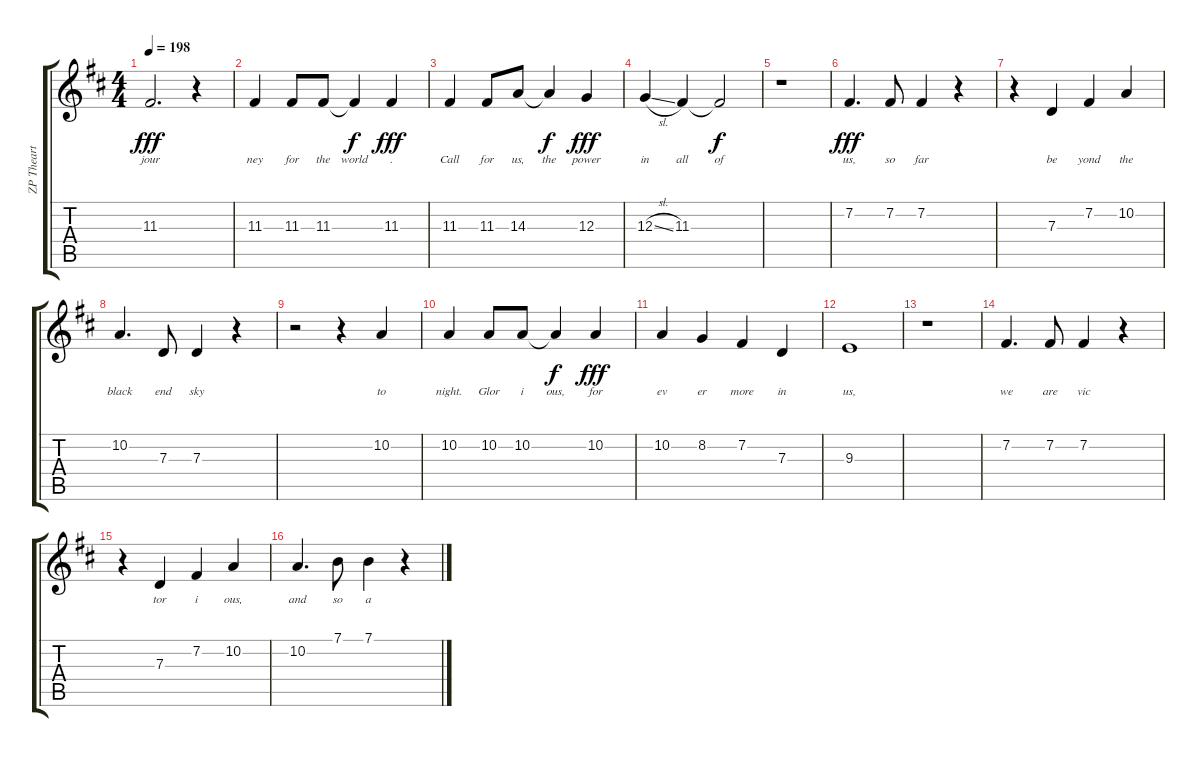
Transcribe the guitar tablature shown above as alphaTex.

\track ("ZP Theart" "ZP Theart") {instrument lead2sawtooth}
\staff {score tabs}
\tuning (E4 B3 G3 D3 A2 E2) {hide}
\ts (4 4)
\tempo 198
\clef g2
\ks bminor
11.3.2{d lyrics (0 "jour") lyrics (1 "") lyrics (2 "") lyrics (3 "") lyrics (4 "") dy fff} r.4 |
11.3.4{lyrics (0 "ney") lyrics (1 "") lyrics (2 "") lyrics (3 "") lyrics (4 "")} 11.3.8{lyrics (0 "for") lyrics (1 "") lyrics (2 "") lyrics (3 "") lyrics (4 "")} 11.3.8{lyrics (0 "the") lyrics (1 "") lyrics (2 "") lyrics (3 "") lyrics (4 "")} 11.3{t}.4{lyrics (0 "world") lyrics (1 "") lyrics (2 "") lyrics (3 "") lyrics (4 "") dy f} 11.3.4{lyrics (0 ".") lyrics (1 "") lyrics (2 "") lyrics (3 "") lyrics (4 "") dy fff} |
11.3.4{lyrics (0 "Call") lyrics (1 "") lyrics (2 "") lyrics (3 "") lyrics (4 "")} 11.3.8{lyrics (0 "for") lyrics (1 "") lyrics (2 "") lyrics (3 "") lyrics (4 "")} 14.3.8{lyrics (0 "us,") lyrics (1 "") lyrics (2 "") lyrics (3 "") lyrics (4 "")} 14.3{t}.4{lyrics (0 "the") lyrics (1 "") lyrics (2 "") lyrics (3 "") lyrics (4 "") dy f} 12.3.4{lyrics (0 "power") lyrics (1 "") lyrics (2 "") lyrics (3 "") lyrics (4 "") dy fff} |
12.3{sl}.4{lyrics (0 "in") lyrics (1 "") lyrics (2 "") lyrics (3 "") lyrics (4 "")} 11.3.4{lyrics (0 "all") lyrics (1 "") lyrics (2 "") lyrics (3 "") lyrics (4 "")} 11.3{t}.2{lyrics (0 "of") lyrics (1 "") lyrics (2 "") lyrics (3 "") lyrics (4 "") dy f} |
r.1 |
7.2.4{d lyrics (0 "us,") lyrics (1 "") lyrics (2 "") lyrics (3 "") lyrics (4 "") dy fff} 7.2.8{lyrics (0 "so") lyrics (1 "") lyrics (2 "") lyrics (3 "") lyrics (4 "")} 7.2.4{lyrics (0 "far") lyrics (1 "") lyrics (2 "") lyrics (3 "") lyrics (4 "")} r.4 |
r.4 7.3.4{lyrics (0 "be") lyrics (1 "") lyrics (2 "") lyrics (3 "") lyrics (4 "")} 7.2.4{lyrics (0 "yond") lyrics (1 "") lyrics (2 "") lyrics (3 "") lyrics (4 "")} 10.2.4{lyrics (0 "the") lyrics (1 "") lyrics (2 "") lyrics (3 "") lyrics (4 "")} |
10.2.4{d lyrics (0 "black") lyrics (1 "") lyrics (2 "") lyrics (3 "") lyrics (4 "")} 7.3.8{lyrics (0 "end") lyrics (1 "") lyrics (2 "") lyrics (3 "") lyrics (4 "")} 7.3.4{lyrics (0 "sky") lyrics (1 "") lyrics (2 "") lyrics (3 "") lyrics (4 "")} r.4 |
r.2 r.4 10.2.4{lyrics (0 "to") lyrics (1 "") lyrics (2 "") lyrics (3 "") lyrics (4 "")} |
10.2.4{lyrics (0 "night.") lyrics (1 "") lyrics (2 "") lyrics (3 "") lyrics (4 "")} 10.2.8{lyrics (0 "Glor") lyrics (1 "") lyrics (2 "") lyrics (3 "") lyrics (4 "")} 10.2.8{lyrics (0 "i") lyrics (1 "") lyrics (2 "") lyrics (3 "") lyrics (4 "")} 10.2{t}.4{lyrics (0 "ous,") lyrics (1 "") lyrics (2 "") lyrics (3 "") lyrics (4 "") dy f} 10.2.4{lyrics (0 "for") lyrics (1 "") lyrics (2 "") lyrics (3 "") lyrics (4 "") dy fff} |
10.2.4{lyrics (0 "ev") lyrics (1 "") lyrics (2 "") lyrics (3 "") lyrics (4 "")} 8.2.4{lyrics (0 "er") lyrics (1 "") lyrics (2 "") lyrics (3 "") lyrics (4 "")} 7.2.4{lyrics (0 "more") lyrics (1 "") lyrics (2 "") lyrics (3 "") lyrics (4 "")} 7.3.4{lyrics (0 "in") lyrics (1 "") lyrics (2 "") lyrics (3 "") lyrics (4 "")} |
9.3.1{lyrics (0 "us,") lyrics (1 "") lyrics (2 "") lyrics (3 "") lyrics (4 "")} |
r.1 |
7.2.4{d lyrics (0 "we") lyrics (1 "") lyrics (2 "") lyrics (3 "") lyrics (4 "")} 7.2.8{lyrics (0 "are") lyrics (1 "") lyrics (2 "") lyrics (3 "") lyrics (4 "")} 7.2.4{lyrics (0 "vic") lyrics (1 "") lyrics (2 "") lyrics (3 "") lyrics (4 "")} r.4 |
r.4 7.3.4{lyrics (0 "tor") lyrics (1 "") lyrics (2 "") lyrics (3 "") lyrics (4 "")} 7.2.4{lyrics (0 "i") lyrics (1 "") lyrics (2 "") lyrics (3 "") lyrics (4 "")} 10.2.4{lyrics (0 "ous,") lyrics (1 "") lyrics (2 "") lyrics (3 "") lyrics (4 "")} |
10.2.4{d lyrics (0 "and") lyrics (1 "") lyrics (2 "") lyrics (3 "") lyrics (4 "")} 7.1.8{lyrics (0 "so") lyrics (1 "") lyrics (2 "") lyrics (3 "") lyrics (4 "")} 7.1.4{lyrics (0 "a") lyrics (1 "") lyrics (2 "") lyrics (3 "") lyrics (4 "")} r.4
